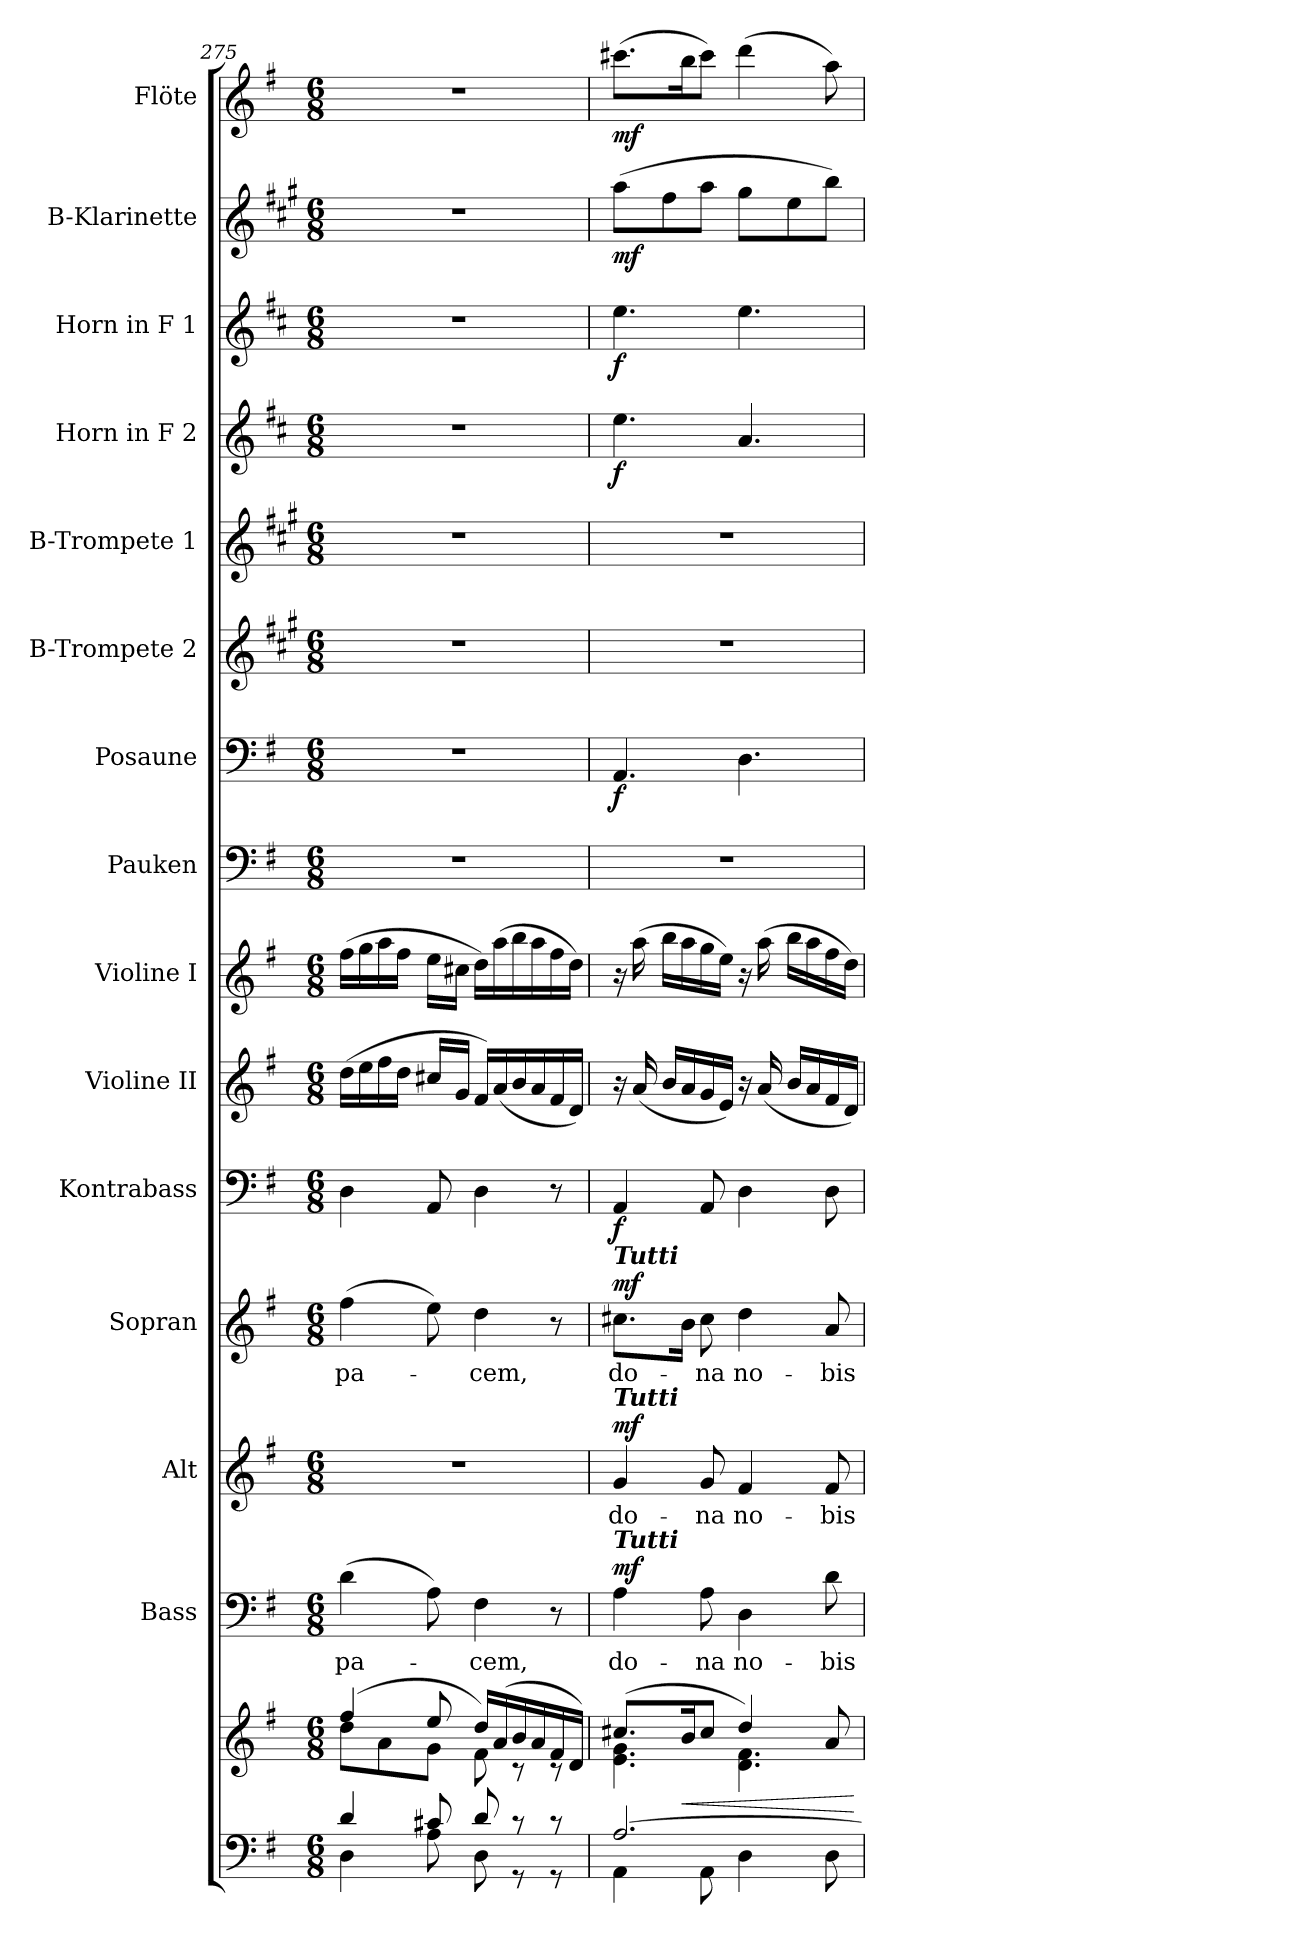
**kern	**kern	**dynam	**kern	**text	**dynam	**kern	**text	**dynam	**kern	**text	**dynam	**kern	**dynam	**kern	**kern	**kern	**kern	**dynam	**kern	**kern	**kern	**dynam	**kern	**dynam	**kern	**dynam	**kern	**dynam
*part15	*part15	*part15	*part14	*part14	*part14	*part13	*part13	*part13	*part12	*part12	*part12	*part11	*part11	*part10	*part9	*part8	*part7	*part7	*part6	*part5	*part4	*part4	*part3	*part3	*part2	*part2	*part1	*part1
*staff16	*staff15	*staff15/16	*staff14	*staff14	*staff14	*staff13	*staff13	*staff13	*staff12	*staff12	*staff12	*staff11	*staff11	*staff10	*staff9	*staff8	*staff7	*staff7	*staff6	*staff5	*staff4	*staff4	*staff3	*staff3	*staff2	*staff2	*staff1	*staff1
*	*	*	*I"Bass	*	*	*I"Alt	*	*	*I"Sopran	*	*	*I"Kontrabass	*	*I"Violine II	*I"Violine I	*I"Pauken	*I"Posaune	*	*I"B-Trompete 2	*I"B-Trompete 1	*I"Horn in F 2	*	*I"Horn in F 1	*	*I"B-Klarinette	*	*I"Flöte	*
*	*	*	*I'B.	*	*	*I'A.	*	*	*I'S.	*	*	*I'Kb.	*	*I'Vl. II	*I'Vl. I	*I'Pk.	*I'Pos.	*	*I'B Trp. 2	*I'B Trp. 1	*	*	*	*	*I'B Kl.	*	*I'Fl.	*
*clefF4	*clefG2	*	*clefF4	*	*	*clefG2	*	*	*clefG2	*	*	*clefF4	*	*clefG2	*clefG2	*clefF4	*clefF4	*	*clefG2	*clefG2	*clefG2	*	*clefG2	*	*clefG2	*	*clefG2	*
*	*	*	*	*	*	*	*	*	*	*	*	*ITrd7c12	*	*	*	*	*	*	*ITrd1c2	*ITrd1c2	*ITrd4c7	*	*ITrd4c7	*	*ITrd1c2	*	*	*
*k[f#]	*k[f#]	*	*k[f#]	*	*	*k[f#]	*	*	*k[f#]	*	*	*k[f#]	*	*k[f#]	*k[f#]	*k[f#]	*k[f#]	*	*k[f#]	*k[f#]	*k[f#]	*	*k[f#]	*	*k[f#]	*	*k[f#]	*
*G:	*G:	*	*G:	*	*	*G:	*	*	*G:	*	*	*G:	*	*G:	*G:	*G:	*G:	*	*G:	*G:	*G:	*	*G:	*	*G:	*	*G:	*
*M6/8	*M6/8	*	*M6/8	*	*	*M6/8	*	*	*M6/8	*	*	*M6/8	*	*M6/8	*M6/8	*M6/8	*M6/8	*	*M6/8	*M6/8	*M6/8	*	*M6/8	*	*M6/8	*	*M6/8	*
=275	=275	=275	=275	=275	=275	=275	=275	=275	=275	=275	=275	=275	=275	=275	=275	=275	=275	=275	=275	=275	=275	=275	=275	=275	=275	=275	=275	=275
*^	*^	*	*	*	*	*	*	*	*	*	*	*	*	*	*	*	*	*	*	*	*	*	*	*	*	*	*	*
!	!	!	!	!	!	!LO:LY:b	!	!	!	!	!	!LO:LY:b	!	!	!	!	!	!	!	!	!	!	!	!	!	!	!	!	!	!
4d/	4D\	(4ff#/	8dd\L	.	(>4d\	pa-	.	2.r	.	.	(>4ff#\	pa-	.	4DD\	.	(>16dd\LL	(>16ff#\LL	2.r	2.r	.	2.r	2.r	2.r	.	2.r	.	2.r	.	2.r	.
.	.	.	.	.	.	.	.	.	.	.	.	.	.	.	.	16ee\	16gg\	.	.	.	.	.	.	.	.	.	.	.	.	.
.	.	.	8a\	.	.	.	.	.	.	.	.	.	.	.	.	16ff#\	16aa\	.	.	.	.	.	.	.	.	.	.	.	.	.
.	.	.	.	.	.	.	.	.	.	.	.	.	.	.	.	16dd\JJ	16ff#\JJ	.	.	.	.	.	.	.	.	.	.	.	.	.
8c#X/	8A\	8ee/	8g\J	.	8A\)	.	.	.	.	.	8ee\)	.	.	8AAA/	.	16cc#X/LL	16ee\LL	.	.	.	.	.	.	.	.	.	.	.	.	.
.	.	.	.	.	.	.	.	.	.	.	.	.	.	.	.	16g/JJ	16cc#X\JJ	.	.	.	.	.	.	.	.	.	.	.	.	.
!	!	!	!	!	!	!LO:LY:b	!	!	!	!	!	!LO:LY:b	!	!	!	!	!	!	!	!	!	!	!	!	!	!	!	!	!	!
8d/	8D\	16dd/LL)	8f#\	.	4F#\	-cem,	.	.	.	.	4dd\	-cem,	.	4DD\	.	16f#/LL)	16dd\LL)	.	.	.	.	.	.	.	.	.	.	.	.	.
.	.	(>16a/	.	.	.	.	.	.	.	.	.	.	.	.	.	(<16a/	(>16aa\	.	.	.	.	.	.	.	.	.	.	.	.	.
8r	8r	16b/	8rc	.	.	.	.	.	.	.	.	.	.	.	.	16b/	16bb\	.	.	.	.	.	.	.	.	.	.	.	.	.
.	.	16a/	.	.	.	.	.	.	.	.	.	.	.	.	.	16a/	16aa\	.	.	.	.	.	.	.	.	.	.	.	.	.
8r	8r	16f#/	8rB	.	8r	.	.	.	.	.	8r	.	.	8r	.	16f#/	16ff#\	.	.	.	.	.	.	.	.	.	.	.	.	.
.	.	16d/JJ)	.	.	.	.	.	.	.	.	.	.	.	.	.	16d/JJ)	16dd\JJ)	.	.	.	.	.	.	.	.	.	.	.	.	.
=276	=276	=276	=276	=276	=276	=276	=276	=276	=276	=276	=276	=276	=276	=276	=276	=276	=276	=276	=276	=276	=276	=276	=276	=276	=276	=276	=276	=276	=276	=276
!	!	!	!	!	!	!	!	!	!	!	!LO:TX:a:Bi:t=Tutti	!	!	!	!	!	!	!	!	!	!	!	!	!	!	!	!	!	!	!
!	!	!	!	!	!	!	!	!LO:TX:a:Bi:t=Tutti	!	!	!	!	!	!	!	!	!	!	!	!	!	!	!	!	!	!	!	!	!	!
!	!	!	!	!	!LO:TX:a:Bi:t=Tutti	!	!	!	!	!	!	!	!	!	!	!	!	!	!	!	!	!	!	!	!	!	!	!	!	!
!	!	!	!	!	!	!LO:LY:b	!LO:DY:a	!	!LO:LY:b	!LO:DY:a	!	!LO:LY:b	!LO:DY:a	!	!LO:DY:b	!	!	!	!	!LO:DY:b	!	!	!	!LO:DY:b	!	!LO:DY:b	!	!LO:DY:b	!	!LO:DY:b
[>2.A/	4AA\	(>8.cc#X/L	4.e\ 4.g\	.	4A\	do-	mf	4g/	do-	mf	8.cc#X\L	do-	mf	4AAA/	f	16r	16r	2.r	4.AA/	f	2.r	2.r	4.a\	f	4.a\	f	(>8gg\L	mf	(>8.ccc#X\L	mf
.	.	.	.	.	.	.	.	.	.	.	.	.	.	.	.	(<16a/	(>16aa\	.	.	.	.	.	.	.	.	.	.	.	.	.
.	.	.	.	.	.	.	.	.	.	.	.	.	.	.	.	16b/LL	16bb\LL	.	.	.	.	.	.	.	.	.	8ee\	.	.	.
!	!	!	!	!LO:HP:b	!	!	!	!	!	!	!	!	!	!	!	!	!	!	!	!	!	!	!	!	!	!	!	!	!	!
.	.	16b/k	.	<	.	.	.	.	.	.	16b\Jk	.	.	.	.	16a/	16aa\	.	.	.	.	.	.	.	.	.	.	.	16bb\k	.
!	!	!	!	!	!	!LO:LY:b	!	!	!LO:LY:b	!	!	!LO:LY:b	!	!	!	!	!	!	!	!	!	!	!	!	!	!	!	!	!	!
.	8AA\	8cc#/J	.	.	8A\	-na	.	8g/	-na	.	8cc#\	-na	.	8AAA/	.	16g/	16gg\	.	.	.	.	.	.	.	.	.	8gg\J	.	8ccc#\J)	.
.	.	.	.	.	.	.	.	.	.	.	.	.	.	.	.	16e/JJ)	16ee\JJ)	.	.	.	.	.	.	.	.	.	.	.	.	.
!	!	!	!	!	!	!LO:LY:b	!	!	!LO:LY:b	!	!	!LO:LY:b	!	!	!	!	!	!	!	!	!	!	!	!	!	!	!	!	!	!
.	4D\	4dd/)	4.d\ 4.f#\	.	4D\	no-	.	4f#/	no-	.	4dd\	no-	.	4DD\	.	16r	16r	.	4.D\	.	.	.	4.d/	.	4.a\	.	8ff#\L	.	(>4ddd\	.
.	.	.	.	.	.	.	.	.	.	.	.	.	.	.	.	(<16a/	(>16aa\	.	.	.	.	.	.	.	.	.	.	.	.	.
.	.	.	.	.	.	.	.	.	.	.	.	.	.	.	.	16b/LL	16bb\LL	.	.	.	.	.	.	.	.	.	8dd\	.	.	.
.	.	.	.	.	.	.	.	.	.	.	.	.	.	.	.	16a/	16aa\	.	.	.	.	.	.	.	.	.	.	.	.	.
!	!	!	!	!	!	!LO:LY:b	!	!	!LO:LY:b	!	!	!LO:LY:b	!	!	!	!	!	!	!	!	!	!	!	!	!	!	!	!	!	!
.	8D\	8a/	.	.	8d\	-bis	.	8f#/	-bis	.	8a/	-bis	.	8DD\	.	16f#/	16ff#\	.	.	.	.	.	.	.	.	.	8aa\J)	.	8aa\)	.
.	.	.	.	.	.	.	.	.	.	.	.	.	.	.	.	16d/JJ)	16dd\JJ)	.	.	.	.	.	.	.	.	.	.	.	.	.
*v	*v	*	*	*	*	*	*	*	*	*	*	*	*	*	*	*	*	*	*	*	*	*	*	*	*	*	*	*	*	*
*	*v	*v	*	*	*	*	*	*	*	*	*	*	*	*	*	*	*	*	*	*	*	*	*	*	*	*	*	*	*
.	.	[	.	.	.	.	.	.	.	.	.	.	.	.	.	.	.	.	.	.	.	.	.	.	.	.	.	.
=	=	=	=	=	=	=	=	=	=	=	=	=	=	=	=	=	=	=	=	=	=	=	=	=	=	=	=	=
*-	*-	*-	*-	*-	*-	*-	*-	*-	*-	*-	*-	*-	*-	*-	*-	*-	*-	*-	*-	*-	*-	*-	*-	*-	*-	*-	*-	*-
